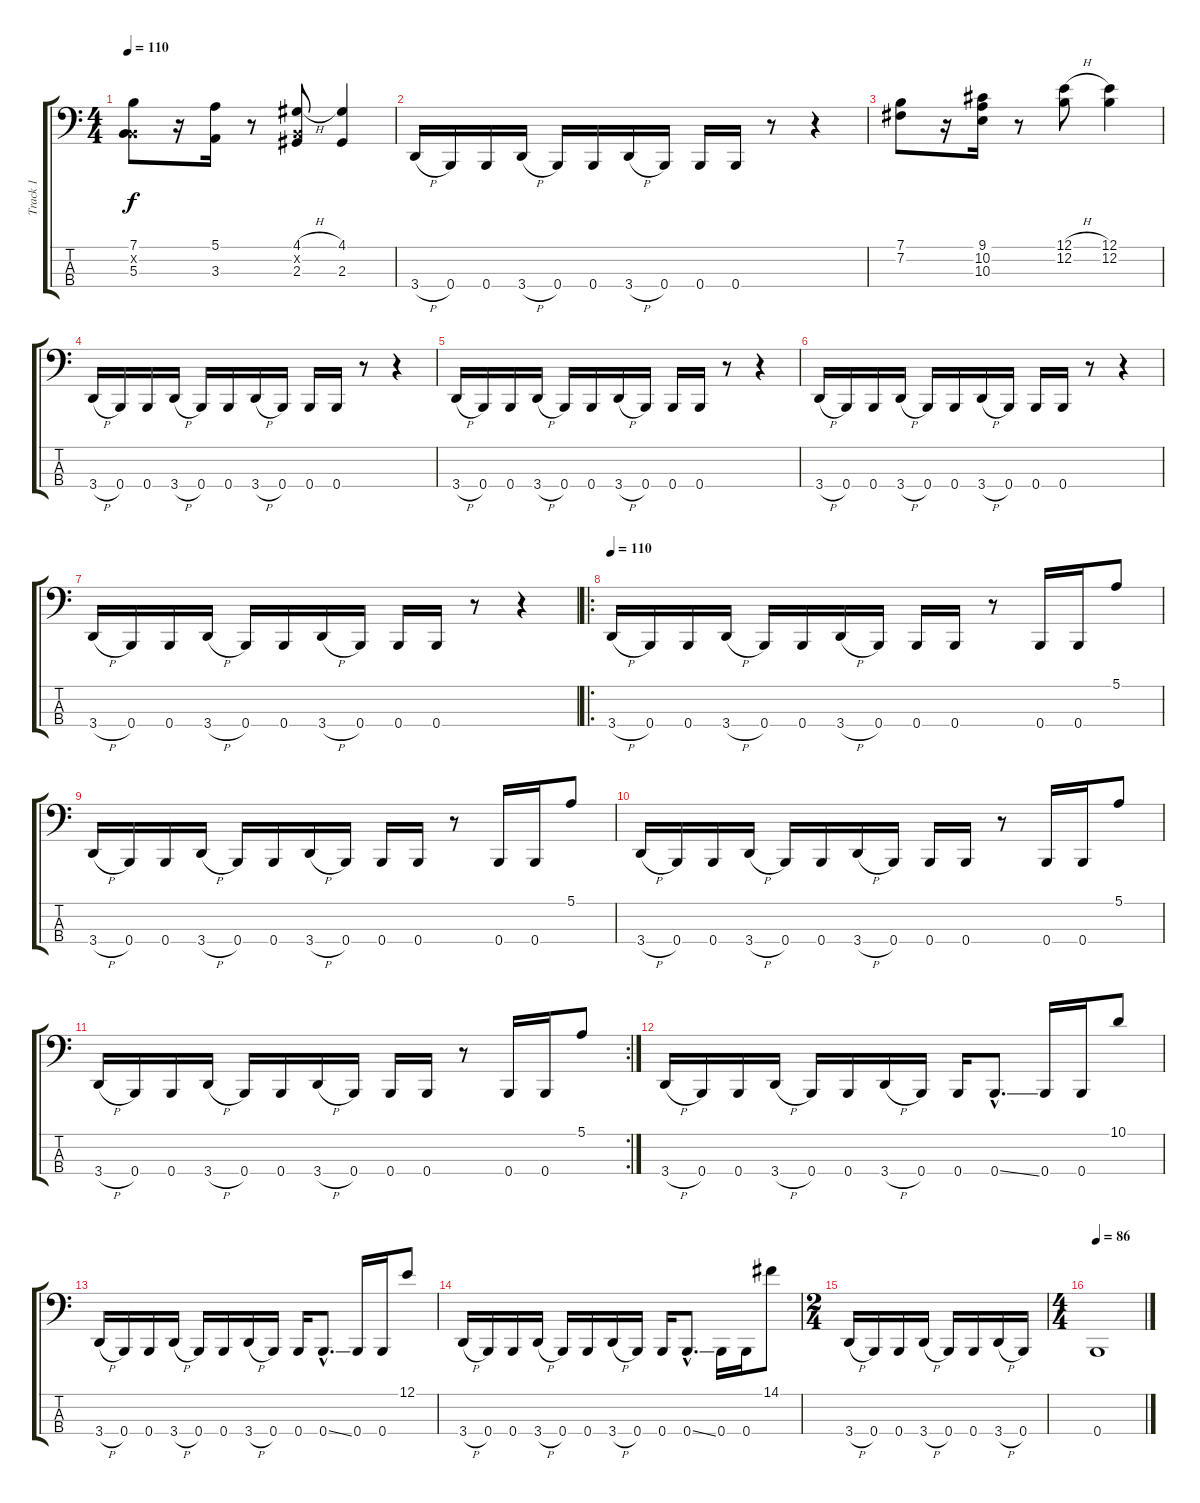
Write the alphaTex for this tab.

\track ("Track 1" "Track 1") {instrument slapbass1}
\staff {score tabs}
\tuning (E2 B1 Gb1 B0) {hide}
\ts (4 4)
\tempo 110
\clef f4
\ks c
(7.1 0.2{x} 5.3).8{dy f} r.16 (5.1 3.3).16 r.8 (4.1{h} 0.2{x} 2.3).8 (4.1 2.3).4 |
3.4{h}.16 0.4.16 0.4.16 3.4{h}.16 0.4.16 0.4.16 3.4{h}.16 0.4.16 0.4.16 0.4.16 r.8 r.4 |
(7.1 7.2).8 r.16 (9.1 10.2 10.3).16 r.8 (12.1{h} 12.2).8 (12.1 12.2).4 |
3.4{h}.16 0.4.16 0.4.16 3.4{h}.16 0.4.16 0.4.16 3.4{h}.16 0.4.16 0.4.16 0.4.16 r.8 r.4 |
3.4{h}.16 0.4.16 0.4.16 3.4{h}.16 0.4.16 0.4.16 3.4{h}.16 0.4.16 0.4.16 0.4.16 r.8 r.4 |
3.4{h}.16 0.4.16 0.4.16 3.4{h}.16 0.4.16 0.4.16 3.4{h}.16 0.4.16 0.4.16 0.4.16 r.8 r.4 |
3.4{h}.16 0.4.16 0.4.16 3.4{h}.16 0.4.16 0.4.16 3.4{h}.16 0.4.16 0.4.16 0.4.16 r.8 r.4 |
\ro
\tempo 110
3.4{h}.16{instrument slapbass1} 0.4.16 0.4.16 3.4{h}.16 0.4.16 0.4.16 3.4{h}.16 0.4.16 0.4.16 0.4.16 r.8 0.4.16 0.4.16 5.1.8 |
3.4{h}.16 0.4.16 0.4.16 3.4{h}.16 0.4.16 0.4.16 3.4{h}.16 0.4.16 0.4.16 0.4.16 r.8 0.4.16 0.4.16 5.1.8 |
3.4{h}.16 0.4.16 0.4.16 3.4{h}.16 0.4.16 0.4.16 3.4{h}.16 0.4.16 0.4.16 0.4.16 r.8 0.4.16 0.4.16 5.1.8 |
\rc 2
3.4{h}.16 0.4.16 0.4.16 3.4{h}.16 0.4.16 0.4.16 3.4{h}.16 0.4.16 0.4.16 0.4.16 r.8 0.4.16 0.4.16 5.1.8 |
3.4{h}.16 0.4.16 0.4.16 3.4{h}.16 0.4.16 0.4.16 3.4{h}.16 0.4.16 0.4.16 0.4{ss hac}.8{d} 0.4.16 0.4.16 10.1.8 |
3.4{h}.16 0.4.16 0.4.16 3.4{h}.16 0.4.16 0.4.16 3.4{h}.16 0.4.16 0.4.16 0.4{ss hac}.8{d} 0.4.16 0.4.16 12.1.8 |
3.4{h}.16 0.4.16 0.4.16 3.4{h}.16 0.4.16 0.4.16 3.4{h}.16 0.4.16 0.4.16 0.4{ss hac}.8{d} 0.4.16 0.4.16 14.1.8 |
\ts (2 4)
3.4{h}.16 0.4.16 0.4.16 3.4{h}.16 0.4.16 0.4.16 3.4{h}.16 0.4.16 |
\ts (4 4)
\tempo 86
0.4.1
